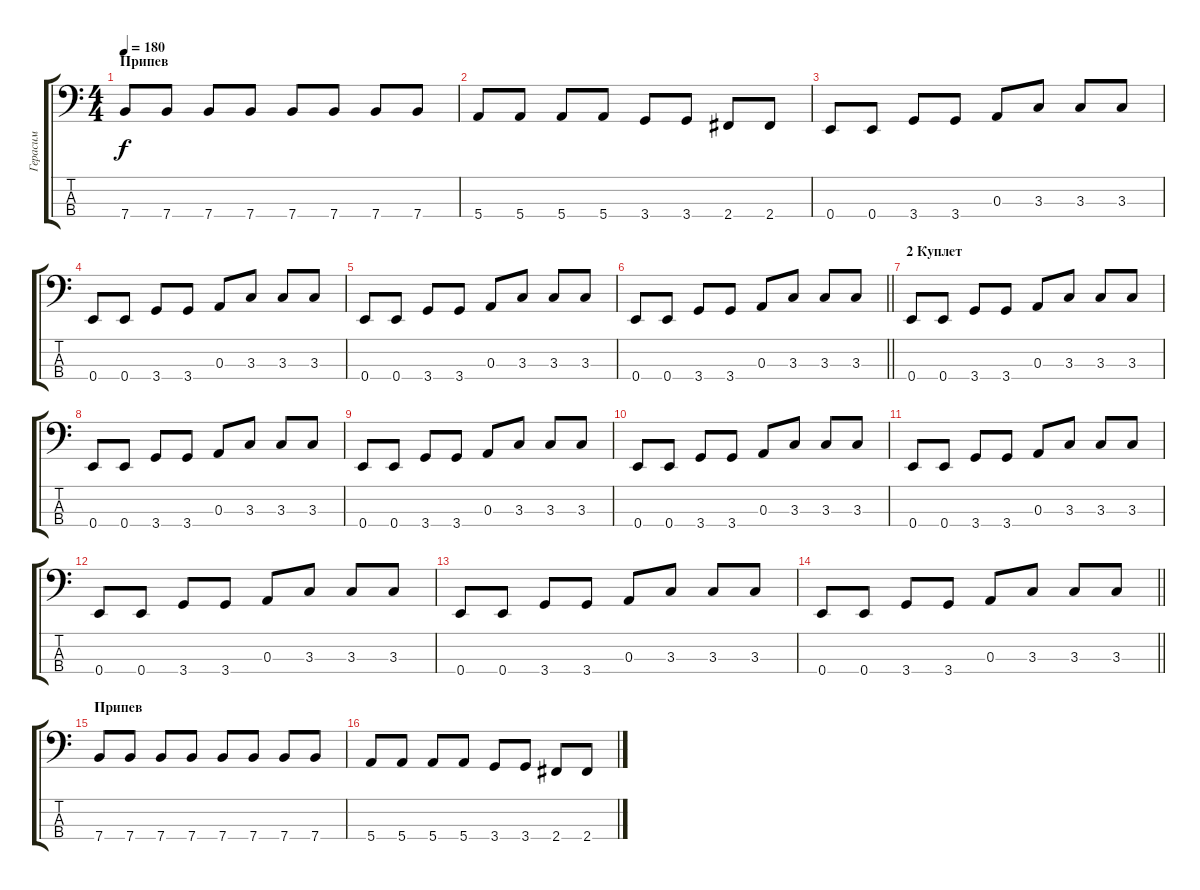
\track ("Герасим" "Герасим") {instrument electricbasspick}
\staff {score tabs}
\tuning (G2 D2 A1 E1) {hide}
\ts (4 4)
\section ("" "Припев")
\tempo 180
\clef f4
\ks c
7.4.8{dy f} 7.4.8 7.4.8 7.4.8 7.4.8 7.4.8 7.4.8 7.4.8 |
5.4.8 5.4.8 5.4.8 5.4.8 3.4.8 3.4.8 2.4.8 2.4.8 |
0.4.8 0.4.8 3.4.8 3.4.8 0.3.8 3.3.8 3.3.8 3.3.8 |
0.4.8 0.4.8 3.4.8 3.4.8 0.3.8 3.3.8 3.3.8 3.3.8 |
0.4.8 0.4.8 3.4.8 3.4.8 0.3.8 3.3.8 3.3.8 3.3.8 |
\barLineRight lightlight
0.4.8 0.4.8 3.4.8 3.4.8 0.3.8 3.3.8 3.3.8 3.3.8 |
\section ("" "2 Куплет")
0.4.8 0.4.8 3.4.8 3.4.8 0.3.8 3.3.8 3.3.8 3.3.8 |
0.4.8 0.4.8 3.4.8 3.4.8 0.3.8 3.3.8 3.3.8 3.3.8 |
0.4.8 0.4.8 3.4.8 3.4.8 0.3.8 3.3.8 3.3.8 3.3.8 |
0.4.8 0.4.8 3.4.8 3.4.8 0.3.8 3.3.8 3.3.8 3.3.8 |
0.4.8 0.4.8 3.4.8 3.4.8 0.3.8 3.3.8 3.3.8 3.3.8 |
0.4.8 0.4.8 3.4.8 3.4.8 0.3.8 3.3.8 3.3.8 3.3.8 |
0.4.8 0.4.8 3.4.8 3.4.8 0.3.8 3.3.8 3.3.8 3.3.8 |
\barLineRight lightlight
0.4.8 0.4.8 3.4.8 3.4.8 0.3.8 3.3.8 3.3.8 3.3.8 |
\section ("" "Припев")
7.4.8 7.4.8 7.4.8 7.4.8 7.4.8 7.4.8 7.4.8 7.4.8 |
5.4.8 5.4.8 5.4.8 5.4.8 3.4.8 3.4.8 2.4.8 2.4.8
